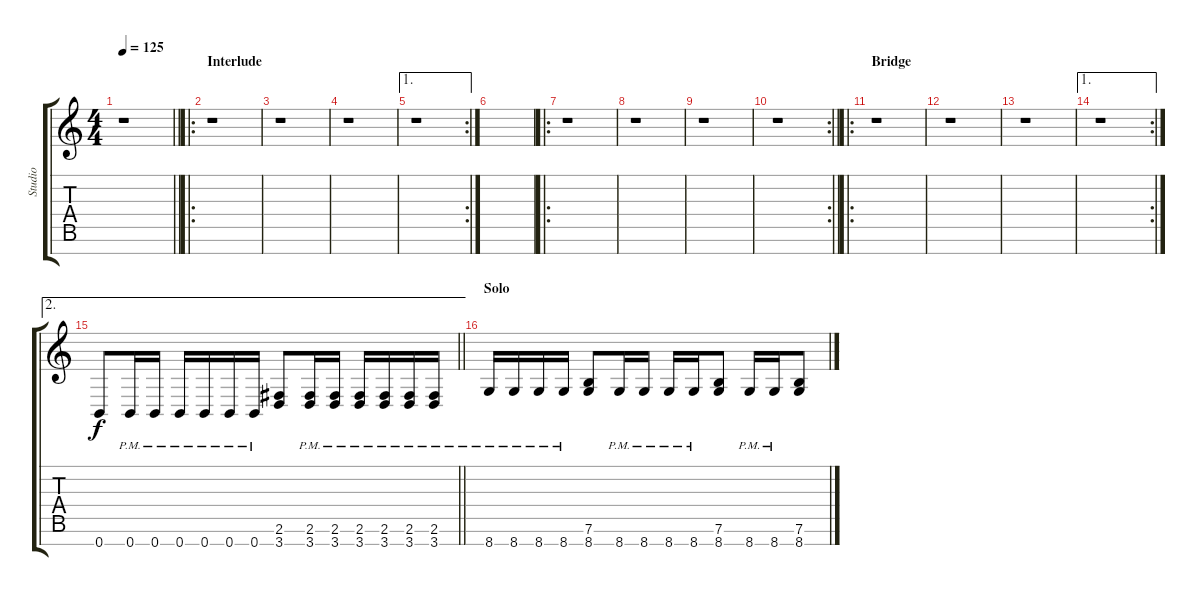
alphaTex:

\track ("Studio" "Studio") {instrument distortionguitar}
\staff {score tabs}
\tuning (E4 B3 G3 D3 A2 E2 B1) {hide}
\ts (4 4)
\tempo 125
\clef g2
\barLineRight lightlight
\ks c
r.1{dy f} |
\ro
\section ("" "Interlude")
r.1 |
r.1 |
r.1 |
\ae 1
\rc 2
r.1 |
|
\ro
r.1 |
r.1 |
r.1 |
\rc 2
\barLineRight lightlight
r.1 |
\ro
\section ("" "Bridge")
r.1 |
r.1 |
r.1 |
\ae 1
\rc 2
r.1 |
\ae 2
\barLineRight lightlight
0.7.8 0.7{pm}.16 0.7{pm}.16 0.7{pm}.16 0.7{pm}.16 0.7{pm}.16 0.7{pm}.16 (2.6 3.7).8 (2.6{pm} 3.7{pm}).16 (2.6{pm} 3.7{pm}).16 (2.6{pm} 3.7{pm}).16 (2.6{pm} 3.7{pm}).16 (2.6{pm} 3.7{pm}).16 (2.6{pm} 3.7{pm}).16 |
\section ("" "Solo")
8.7{pm}.16 8.7{pm}.16 8.7{pm}.16 8.7{pm}.16 (7.6 8.7).8 8.7{pm}.16 8.7{pm}.16 8.7{pm}.16 8.7{pm}.16 (7.6 8.7).8 8.7{pm}.16 8.7{pm}.16 (7.6 8.7).8
